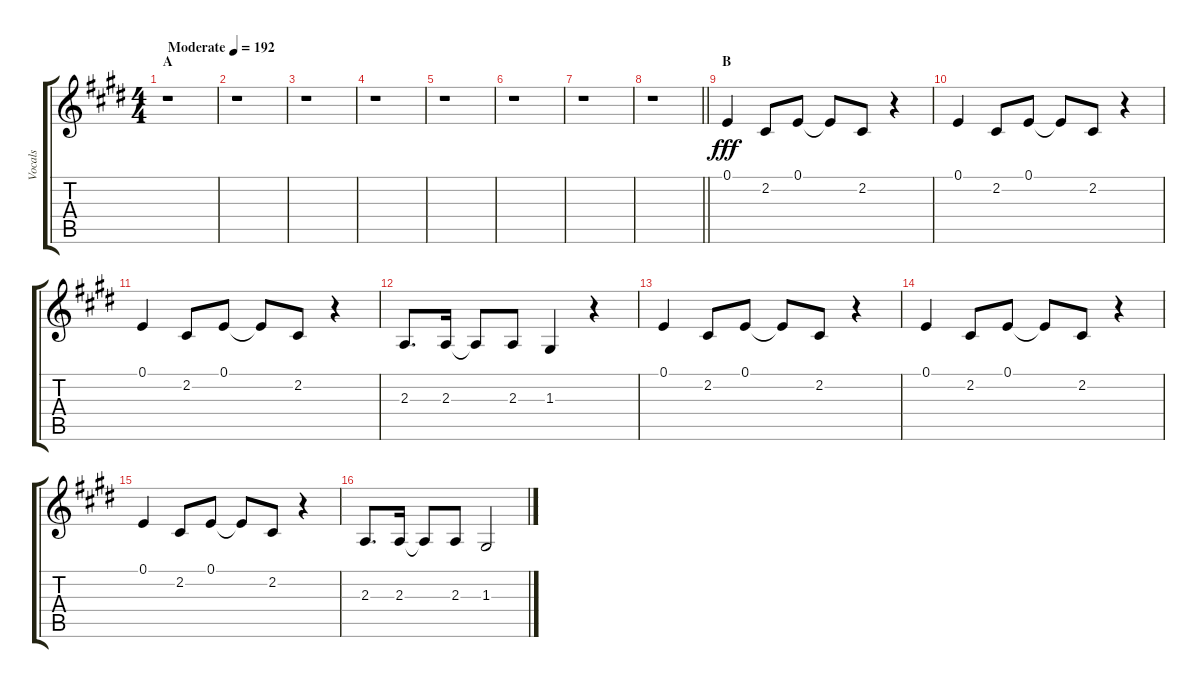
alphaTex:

\track ("Vocals" "Vocals") {instrument voiceoohs}
\staff {score tabs}
\tuning (E4 B3 G3 D3 A2 E2) {hide}
\ts (4 4)
\section ("" "A")
\tempo (192 "Moderate")
\clef g2
\ks e
r.1{dy fff instrument voiceoohs} |
r.1 |
r.1 |
r.1 |
r.1 |
r.1 |
r.1 |
\barLineRight lightlight
r.1 |
\section ("" "B")
0.1.4 2.2.8 0.1.8 0.1{t}.8 2.2.8 r.4 |
0.1.4 2.2.8 0.1.8 0.1{t}.8 2.2.8 r.4 |
0.1.4 2.2.8 0.1.8 0.1{t}.8 2.2.8 r.4 |
2.3.8{d} 2.3.16 2.3{t}.8 2.3.8 1.3.4 r.4 |
0.1.4 2.2.8 0.1.8 0.1{t}.8 2.2.8 r.4 |
0.1.4 2.2.8 0.1.8 0.1{t}.8 2.2.8 r.4 |
0.1.4 2.2.8 0.1.8 0.1{t}.8 2.2.8 r.4 |
2.3.8{d} 2.3.16 2.3{t}.8 2.3.8 1.3.2
